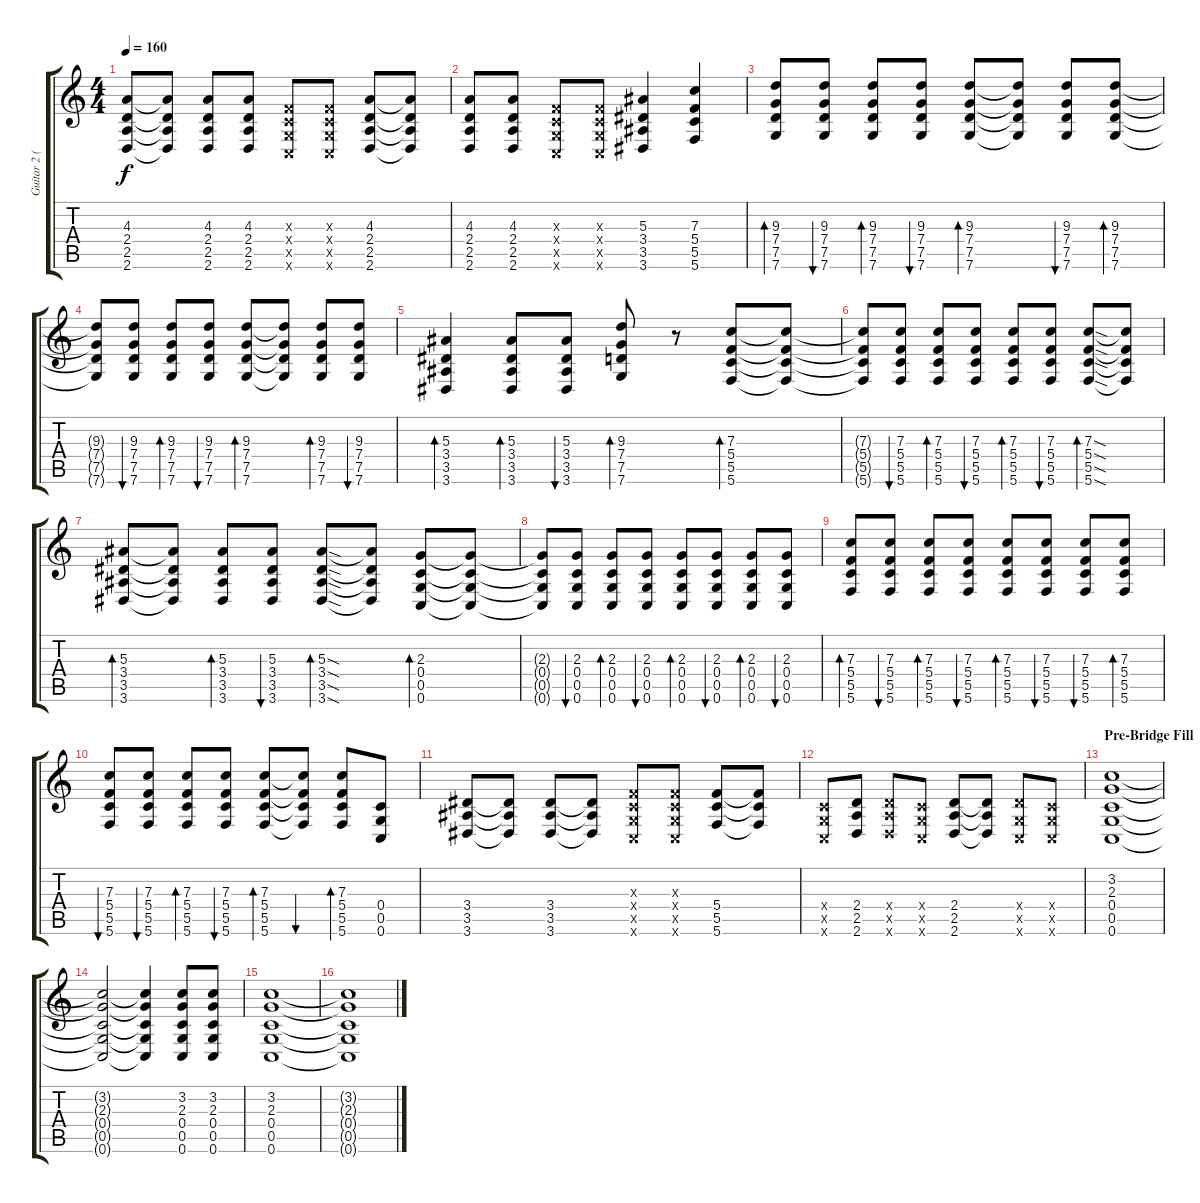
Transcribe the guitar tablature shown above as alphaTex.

\track ("Guitar 2 (distortion)" "Guitar 2 (") {instrument distortionguitar}
\staff {score tabs}
\tuning (D4 A3 F3 C3 G2 C2) {hide}
\ts (4 4)
\tempo 160
\clef g2
\ks c
(4.3 2.4 2.5 2.6).8{dy f} (4.3{t} 2.4{t} 2.5{t} 2.6{t}).8 (4.3 2.4 2.5 2.6).8 (4.3 2.4 2.5 2.6).8 (0.3{x} 0.4{x} 0.5{x} 0.6{x}).8 (0.3{x} 0.4{x} 0.5{x} 0.6{x}).8 (4.3 2.4 2.5 2.6).8 (4.3{t} 2.4{t} 2.5{t} 2.6{t}).8 |
(4.3 2.4 2.5 2.6).8 (4.3 2.4 2.5 2.6).8 (0.3{x} 0.4{x} 0.5{x} 0.6{x}).8 (0.3{x} 0.4{x} 0.5{x} 0.6{x}).8 (5.3 3.4 3.5 3.6).4 (7.3 5.4 5.5 5.6).4 |
(9.3 7.4 7.5 7.6).8{bd 60} (9.3 7.4 7.5 7.6).8{bu 60} (9.3 7.4 7.5 7.6).8{bd 60} (9.3 7.4 7.5 7.6).8{bu 60} (9.3 7.4 7.5 7.6).8{bd 60} (9.3{t} 7.4{t} 7.5{t} 7.6{t}).8 (9.3 7.4 7.5 7.6).8{bu 60} (9.3 7.4 7.5 7.6).8{bd 60} |
(9.3{t} 7.4{t} 7.5{t} 7.6{t}).8 (9.3 7.4 7.5 7.6).8{bu 60} (9.3 7.4 7.5 7.6).8{bd 60} (9.3 7.4 7.5 7.6).8{bu 60} (9.3 7.4 7.5 7.6).8{bd 60} (9.3{t} 7.4{t} 7.5{t} 7.6{t}).8 (9.3 7.4 7.5 7.6).8{bd 60} (9.3 7.4 7.5 7.6).8{bu 60} |
(5.3 3.4 3.5 3.6).4{bd 60} (5.3 3.4 3.5 3.6).8{bd 60} (5.3 3.4 3.5 3.6).8{bu 60} (9.3 7.4 7.5 7.6).8{bd 60} r.8 (7.3 5.4 5.5 5.6).8{bd 60} (7.3{t} 5.4{t} 5.5{t} 5.6{t}).8 |
(7.3{t} 5.4{t} 5.5{t} 5.6{t}).8 (7.3 5.4 5.5 5.6).8{bu 60} (7.3 5.4 5.5 5.6).8{bd 60} (7.3 5.4 5.5 5.6).8{bu 60} (7.3 5.4 5.5 5.6).8{bd 60} (7.3 5.4 5.5 5.6).8{bu 60} (7.3{sod} 5.4{sod} 5.5{sod} 5.6{sod}).8{bd 60} (7.3{t} 5.4{t} 5.5{t} 5.6{t}).8 |
(5.3 3.4 3.5 3.6).8{bd 60} (5.3{t} 3.4{t} 3.5{t} 3.6{t}).8 (5.3 3.4 3.5 3.6).8{bd 60} (5.3 3.4 3.5 3.6).8{bu 60} (5.3{sod} 3.4{sod} 3.5{sod} 3.6{sod}).8{bd 60} (5.3{t} 3.4{t} 3.5{t} 3.6{t}).8 (2.3 0.4 0.5 0.6).8{bd 60} (2.3{t} 0.4{t} 0.5{t} 0.6{t}).8 |
(2.3{t} 0.4{t} 0.5{t} 0.6{t}).8 (2.3 0.4 0.5 0.6).8{bu 60} (2.3 0.4 0.5 0.6).8{bd 60} (2.3 0.4 0.5 0.6).8{bu 60} (2.3 0.4 0.5 0.6).8{bd 60} (2.3 0.4 0.5 0.6).8{bu 60} (2.3 0.4 0.5 0.6).8{bd 60} (2.3 0.4 0.5 0.6).8{bu 60} |
(7.3 5.4 5.5 5.6).8{bd 60} (7.3 5.4 5.5 5.6).8{bu 60} (7.3 5.4 5.5 5.6).8{bd 60} (7.3 5.4 5.5 5.6).8{bu 60} (7.3 5.4 5.5 5.6).8{bd 60} (7.3 5.4 5.5 5.6).8{bu 60} (7.3 5.4 5.5 5.6).8{bu 60} (7.3 5.4 5.5 5.6).8{bd 60} |
(7.3 5.4 5.5 5.6).8{bu 60} (7.3 5.4 5.5 5.6).8{bu 60} (7.3 5.4 5.5 5.6).8{bd 60} (7.3 5.4 5.5 5.6).8{bu 60} (7.3 5.4 5.5 5.6).8{bd 60} (7.3{t} 5.4{t} 5.5{t} 5.6{t}).8{bu 60} (7.3 5.4 5.5 5.6).8{bd 60} (0.4 0.5 0.6).8 |
(3.4 3.5 3.6).8 (3.4{t} 3.5{t} 3.6{t}).8 (3.4 3.5 3.6).8 (3.4{t} 3.5{t} 3.6{t}).8 (0.3{x} 0.4{x} 0.5{x} 0.6{x}).8 (0.3{x} 0.4{x} 0.5{x} 0.6{x}).8 (5.4 5.5 5.6).8 (5.4{t} 5.5{t} 5.6{t}).8 |
(0.4{x} 0.5{x} 0.6{x}).8 (2.4 2.5 2.6).8 (2.4{x} 2.5{x} 2.6{x}).8 (0.4{x} 0.5{x} 0.6{x}).8 (2.4 2.5 2.6).8 (2.4{t} 2.5{t} 2.6{t}).8 (2.4{x} 0.5{x} 0.6{x}).8 (0.4{x} 0.5{x} 0.6{x}).8 |
\section ("" "Pre-Bridge Fill")
(3.2 2.3 0.4 0.5 0.6).1 |
(3.2{t} 2.3{t} 0.4{t} 0.5{t} 0.6{t}).2 (3.2{t} 2.3{t} 0.4{t} 0.5{t} 0.6{t}).4 (3.2 2.3 0.4 0.5 0.6).8 (3.2 2.3 0.4 0.5 0.6).8 |
(3.2 2.3 0.4 0.5 0.6).1 |
(3.2{t} 2.3{t} 0.4{t} 0.5{t} 0.6{t}).1
